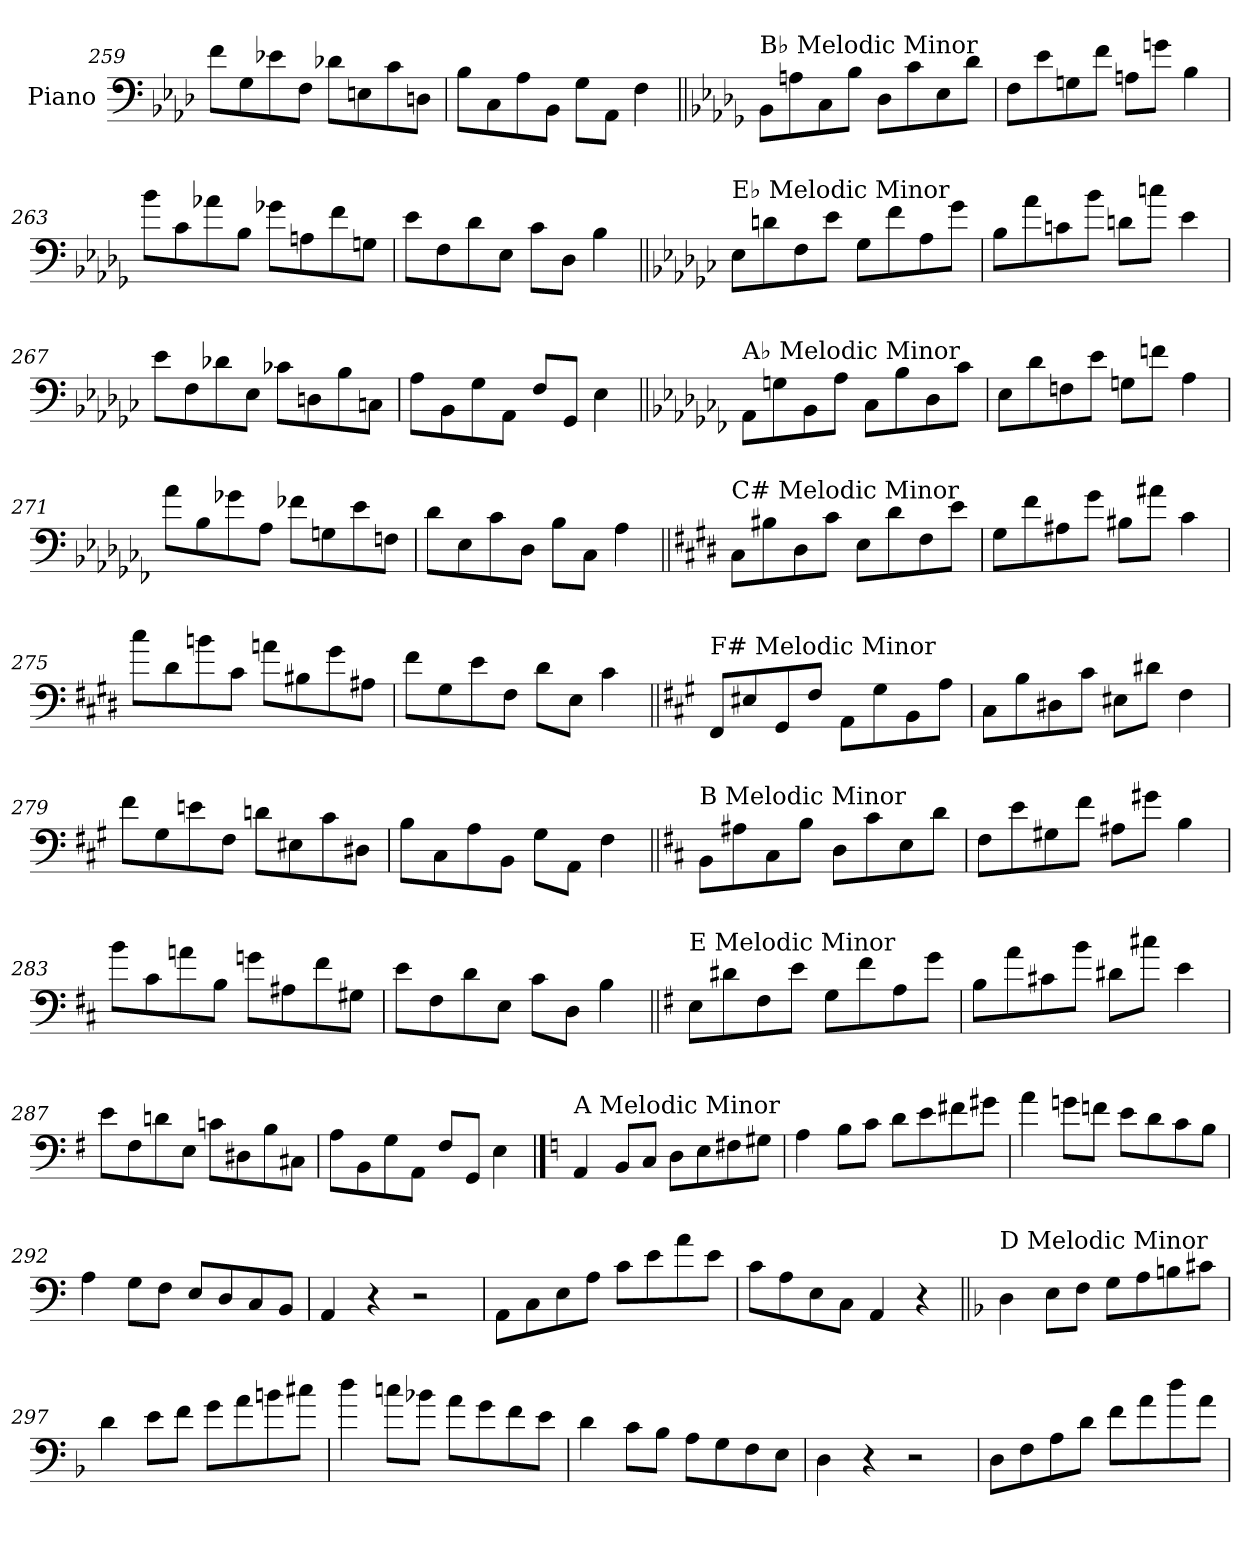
**kern
*part1
*staff1
*I"Piano
*I'Pno.
*clefF4
*k[b-e-a-d-]
=259
8f\L
8G\
8e-X\
8F\J
8d-X\L
8En\
8c\
8Dn\J
=260
8B-\L
8C\
8A-\
8BB-\J
8G\L
8AA-\J
4F\
!!LO:LB:g=z
=261||
*k[b-e-a-d-g-]
!LO:TX:a:t=B♭ Melodic Minor
8BB-\L
8An\
8C\
8B-\J
8D-\L
8c\
8E-\
8d-\J
=262
8F\L
8e-\
8Gn\
8f\J
8An\L
8gn\J
4B-\
=263
8b-\L
8c\
8a-X\
8B-\J
8g-X\L
8An\
8f\
8Gn\J
=264
8e-\L
8F\
8d-\
8E-\J
8c\L
8D-\J
4B-\
!!LO:PB:g=z
=265||
*k[b-e-a-d-g-c-]
!LO:TX:a:t=E♭ Melodic Minor
8E-\L
8dn\
8F\
8e-\J
8G-\L
8f\
8A-\
8g-\J
=266
8B-\L
8a-\
8cn\
8b-\J
8dn\L
8ccn\J
4e-\
=267
8e-\L
8F\
8d-X\
8E-\J
8c-X\L
8Dn\
8B-\
8Cn\J
=268
8A-\L
8BB-\
8G-\
8AA-\J
8F/L
8GG-/J
4E-\
!!LO:LB:g=z
=269||
*k[b-e-a-d-g-c-f-]
!LO:TX:a:t=A♭ Melodic Minor
8AA-\L
8Gn\
8BB-\
8A-\J
8C-\L
8B-\
8D-\
8c-\J
=270
8E-\L
8d-\
8Fn\
8e-\J
8Gn\L
8fn\J
4A-\
=271
8a-\L
8B-\
8g-X\
8A-\J
8f-X\L
8Gn\
8e-\
8Fn\J
=272
8d-\L
8E-\
8c-\
8D-\J
8B-\L
8C-\J
4A-\
!!LO:LB:g=z
=273||
*k[f#c#g#d#]
!LO:TX:a:t=C# Melodic Minor
8C#\L
8B#X\
8D#\
8c#\J
8E\L
8d#\
8F#\
8e\J
=274
8G#\L
8f#\
8A#X\
8g#\J
8B#X\L
8a#X\J
4c#\
=275
8cc#\L
8d#\
8bn\
8c#\J
8an\L
8B#X\
8g#\
8A#X\J
=276
8f#\L
8G#\
8e\
8F#\J
8d#\L
8E\J
4c#\
!!LO:LB:g=z
=277||
*k[f#c#g#]
!LO:TX:a:t=F# Melodic Minor
8FF#/L
8E#X/
8GG#/
8F#/J
8AA\L
8G#\
8BB\
8A\J
=278
8C#\L
8B\
8D#X\
8c#\J
8E#X\L
8d#X\J
4F#\
=279
8f#\L
8G#\
8en\
8F#\J
8dn\L
8E#X\
8c#\
8D#X\J
=280
8B\L
8C#\
8A\
8BB\J
8G#\L
8AA\J
4F#\
!!LO:LB:g=z
=281||
*k[f#c#]
!LO:TX:a:t=B Melodic Minor
8BB\L
8A#X\
8C#\
8B\J
8D\L
8c#\
8E\
8d\J
=282
8F#\L
8e\
8G#X\
8f#\J
8A#X\L
8g#X\J
4B\
=283
8b\L
8c#\
8an\
8B\J
8gn\L
8A#X\
8f#\
8G#X\J
=284
8e\L
8F#\
8d\
8E\J
8c#\L
8D\J
4B\
!!LO:LB:g=z
=285||
*k[f#]
!LO:TX:a:t=E Melodic Minor
8E\L
8d#X\
8F#\
8e\J
8G\L
8f#\
8A\
8g\J
=286
8B\L
8a\
8c#X\
8b\J
8d#X\L
8cc#X\J
4e\
=287
8e\L
8F#\
8dn\
8E\J
8cn\L
8D#X\
8B\
8C#X\J
=288
8A\L
8BB\
8G\
8AA\J
8F#/L
8GG/J
4E\
!!LO:PB:g=z
==289
*k[]
!LO:TX:a:t=A Melodic Minor
4AA/
8BB/L
8C/J
8D\L
8E\
8F#X\
8G#X\J
=290
4A\
8B\L
8c\J
8d\L
8e\
8f#X\
8g#X\J
=291
4a\
8gn\L
8fn\J
8e\L
8d\
8c\
8B\J
=292
4A\
8G\L
8F\J
8E/L
8D/
8C/
8BB/J
=293
4AA/
4r
2r
=294
8AA\L
8C\
8E\
8A\J
8c\L
8e\
8a\
8e\J
=295
8c\L
8A\
8E\
8C\J
4AA/
4r
!!LO:LB:g=z
=296||
*k[b-]
!LO:TX:a:t=D Melodic Minor
4D\
8E\L
8F\J
8G\L
8A\
8Bn\
8c#X\J
=297
4d\
8e\L
8f\J
8g\L
8a\
8bn\
8cc#X\J
=298
4dd\
8ccn\L
8b-X\J
8a\L
8g\
8f\
8e\J
=299
4d\
8c\L
8B-\J
8A\L
8G\
8F\
8E\J
=300
4D\
4r
2r
=301
8D\L
8F\
8A\
8d\J
8f\L
8a\
8dd\
8a\J
=
*-
